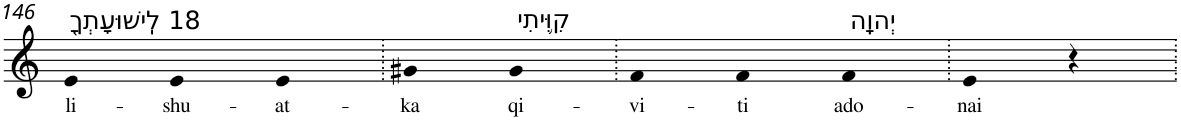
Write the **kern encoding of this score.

**kern	**text
*part1	*part1
*staff1	*staff1
*I"Piano	*
*I'Pno	*
!!LO:PB:g=z
*clefG2	*
*k[]	*
=146	=146
!LO:TX:a:t=18 לִֽישׁוּעָתְךָ֖	!
!	!LO:LY:b
4e	li-
!	!LO:LY:b
4e	-shu-
!	!LO:LY:b
4e	-at-
=147.	=147.
!	!LO:LY:b
4g#X	-ka
!LO:TX:a:t=קִוִּ֥יתִי	!
!	!LO:LY:b
4g#	qi-
=148.	=148.
!	!LO:LY:b
4f	-vi-
!	!LO:LY:b
4f	-ti
!LO:TX:a:t=יְהוָֽה	!
!	!LO:LY:b
4f	ado-
=149.	=149.
!	!LO:LY:b
4e	-nai
4r	.
=.	=.
*-	*-
